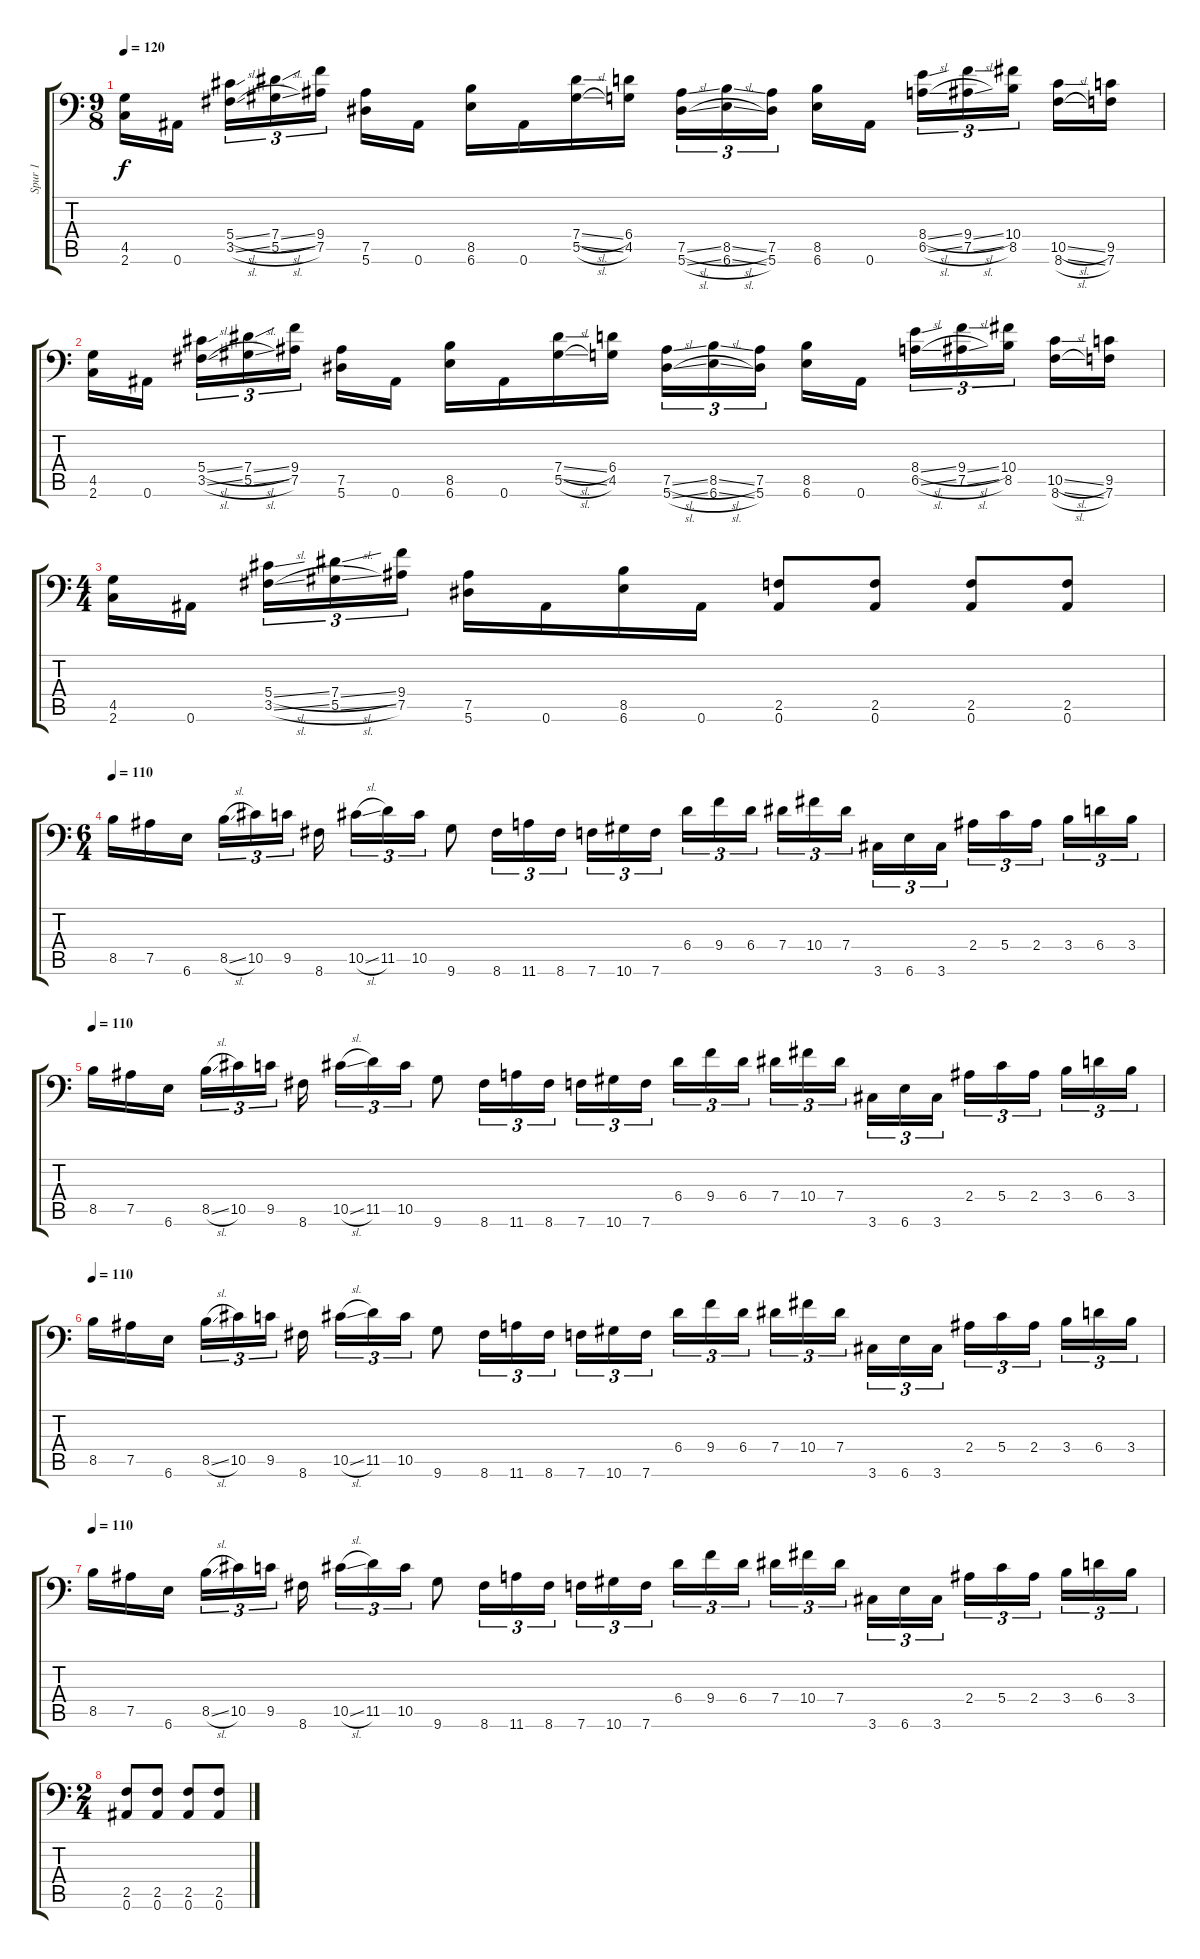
\track ("Spur 1" "Spur 1") {instrument distortionguitar}
\staff {score tabs}
\tuning (Bb3 F3 Db3 Ab2 Eb2 Bb1) {hide}
\ts (9 8)
\tempo 120
\clef f4
\ks c
(4.5 2.6).16{dy f} 0.6.16 (5.4{sl} 3.5{sl}).16{tu (3 2)} (7.4{sl} 5.5{sl}).16{tu (3 2)} (9.4 7.5).16{tu (3 2)} (7.5 5.6).16 0.6.16 (8.5 6.6).16 0.6.16 (7.4{sl} 5.5{sl}).16 (6.4 4.5).16 (7.5{sl} 5.6{sl}).16{tu (3 2)} (8.5{sl} 6.6{sl}).16{tu (3 2)} (7.5 5.6).16{tu (3 2)} (8.5 6.6).16 0.6.16 (8.4{sl} 6.5{sl}).16{tu (3 2)} (9.4{sl} 7.5{sl}).16{tu (3 2)} (10.4 8.5).16{tu (3 2)} (10.5{sl} 8.6{sl}).16 (9.5 7.6).16 |
(4.5 2.6).16 0.6.16 (5.4{sl} 3.5{sl}).16{tu (3 2)} (7.4{sl} 5.5{sl}).16{tu (3 2)} (9.4 7.5).16{tu (3 2)} (7.5 5.6).16 0.6.16 (8.5 6.6).16 0.6.16 (7.4{sl} 5.5{sl}).16 (6.4 4.5).16 (7.5{sl} 5.6{sl}).16{tu (3 2)} (8.5{sl} 6.6{sl}).16{tu (3 2)} (7.5 5.6).16{tu (3 2)} (8.5 6.6).16 0.6.16 (8.4{sl} 6.5{sl}).16{tu (3 2)} (9.4{sl} 7.5{sl}).16{tu (3 2)} (10.4 8.5).16{tu (3 2)} (10.5{sl} 8.6{sl}).16 (9.5 7.6).16 |
\ts (4 4)
(4.5 2.6).16 0.6.16 (5.4{sl} 3.5{sl}).16{tu (3 2)} (7.4{sl} 5.5{sl}).16{tu (3 2)} (9.4 7.5).16{tu (3 2)} (7.5 5.6).16 0.6.16 (8.5 6.6).16 0.6.16 (2.5 0.6).8 (2.5 0.6).8 (2.5 0.6).8 (2.5 0.6).8 |
\ts (6 4)
\tempo 110
8.5.16 7.5.16 6.6.16 8.5{sl}.16{tu (3 2)} 10.5.16{tu (3 2)} 9.5.16{tu (3 2)} 8.6.16 10.5{sl}.16{tu (3 2)} 11.5.16{tu (3 2)} 10.5.16{tu (3 2)} 9.6.8 8.6.16{tu (3 2)} 11.6.16{tu (3 2)} 8.6.16{tu (3 2)} 7.6.16{tu (3 2)} 10.6.16{tu (3 2)} 7.6.16{tu (3 2)} 6.4.16{tu (3 2)} 9.4.16{tu (3 2)} 6.4.16{tu (3 2)} 7.4.16{tu (3 2)} 10.4.16{tu (3 2)} 7.4.16{tu (3 2)} 3.6.16{tu (3 2)} 6.6.16{tu (3 2)} 3.6.16{tu (3 2)} 2.4.16{tu (3 2)} 5.4.16{tu (3 2)} 2.4.16{tu (3 2)} 3.4.16{tu (3 2)} 6.4.16{tu (3 2)} 3.4.16{tu (3 2)} |
\tempo 110
8.5.16 7.5.16 6.6.16 8.5{sl}.16{tu (3 2)} 10.5.16{tu (3 2)} 9.5.16{tu (3 2)} 8.6.16 10.5{sl}.16{tu (3 2)} 11.5.16{tu (3 2)} 10.5.16{tu (3 2)} 9.6.8 8.6.16{tu (3 2)} 11.6.16{tu (3 2)} 8.6.16{tu (3 2)} 7.6.16{tu (3 2)} 10.6.16{tu (3 2)} 7.6.16{tu (3 2)} 6.4.16{tu (3 2)} 9.4.16{tu (3 2)} 6.4.16{tu (3 2)} 7.4.16{tu (3 2)} 10.4.16{tu (3 2)} 7.4.16{tu (3 2)} 3.6.16{tu (3 2)} 6.6.16{tu (3 2)} 3.6.16{tu (3 2)} 2.4.16{tu (3 2)} 5.4.16{tu (3 2)} 2.4.16{tu (3 2)} 3.4.16{tu (3 2)} 6.4.16{tu (3 2)} 3.4.16{tu (3 2)} |
\tempo 110
8.5.16 7.5.16 6.6.16 8.5{sl}.16{tu (3 2)} 10.5.16{tu (3 2)} 9.5.16{tu (3 2)} 8.6.16 10.5{sl}.16{tu (3 2)} 11.5.16{tu (3 2)} 10.5.16{tu (3 2)} 9.6.8 8.6.16{tu (3 2)} 11.6.16{tu (3 2)} 8.6.16{tu (3 2)} 7.6.16{tu (3 2)} 10.6.16{tu (3 2)} 7.6.16{tu (3 2)} 6.4.16{tu (3 2)} 9.4.16{tu (3 2)} 6.4.16{tu (3 2)} 7.4.16{tu (3 2)} 10.4.16{tu (3 2)} 7.4.16{tu (3 2)} 3.6.16{tu (3 2)} 6.6.16{tu (3 2)} 3.6.16{tu (3 2)} 2.4.16{tu (3 2)} 5.4.16{tu (3 2)} 2.4.16{tu (3 2)} 3.4.16{tu (3 2)} 6.4.16{tu (3 2)} 3.4.16{tu (3 2)} |
\tempo 110
8.5.16 7.5.16 6.6.16 8.5{sl}.16{tu (3 2)} 10.5.16{tu (3 2)} 9.5.16{tu (3 2)} 8.6.16 10.5{sl}.16{tu (3 2)} 11.5.16{tu (3 2)} 10.5.16{tu (3 2)} 9.6.8 8.6.16{tu (3 2)} 11.6.16{tu (3 2)} 8.6.16{tu (3 2)} 7.6.16{tu (3 2)} 10.6.16{tu (3 2)} 7.6.16{tu (3 2)} 6.4.16{tu (3 2)} 9.4.16{tu (3 2)} 6.4.16{tu (3 2)} 7.4.16{tu (3 2)} 10.4.16{tu (3 2)} 7.4.16{tu (3 2)} 3.6.16{tu (3 2)} 6.6.16{tu (3 2)} 3.6.16{tu (3 2)} 2.4.16{tu (3 2)} 5.4.16{tu (3 2)} 2.4.16{tu (3 2)} 3.4.16{tu (3 2)} 6.4.16{tu (3 2)} 3.4.16{tu (3 2)} |
\ts (2 4)
(2.5 0.6).8 (2.5 0.6).8 (2.5 0.6).8 (2.5 0.6).8
